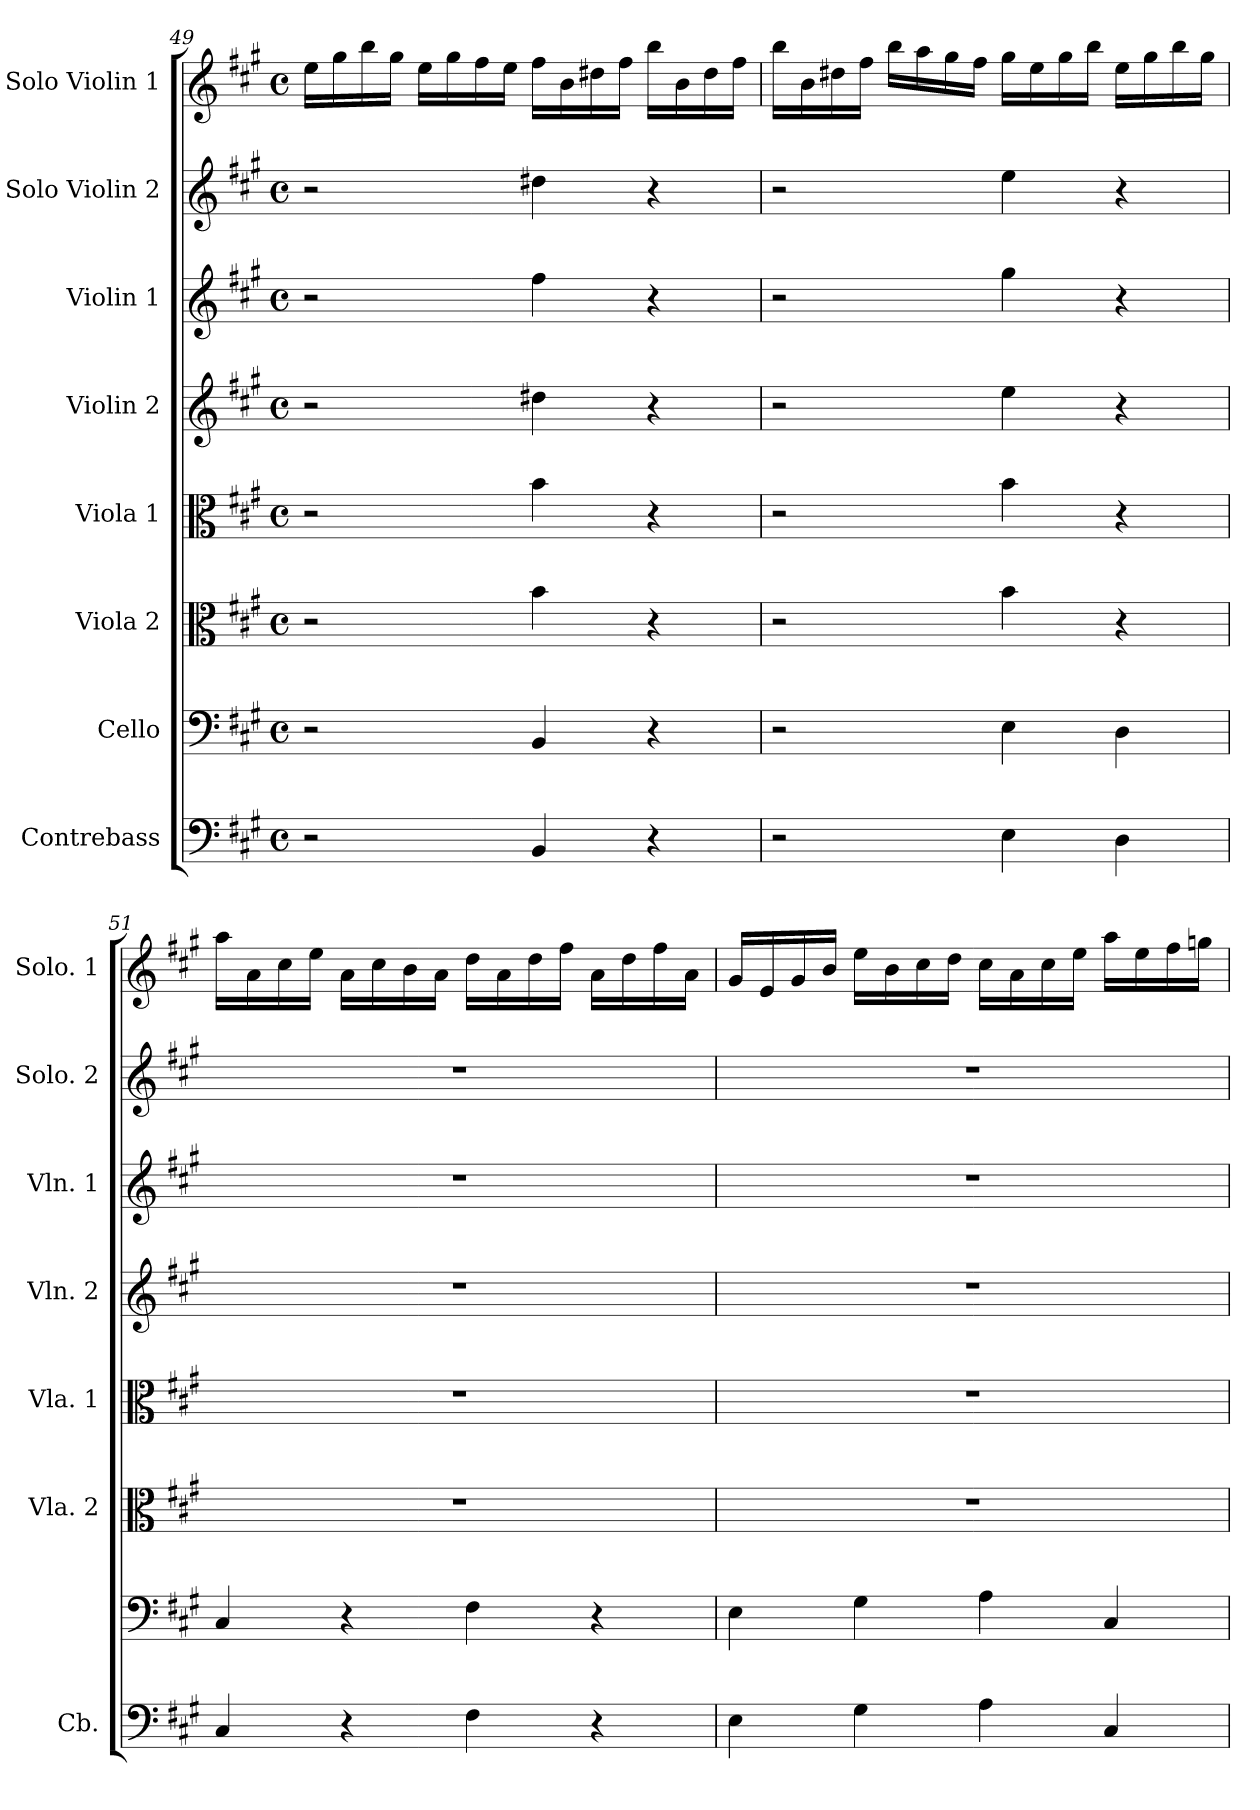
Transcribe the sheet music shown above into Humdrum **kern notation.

**kern	**kern	**kern	**kern	**kern	**kern	**kern	**kern
*part8	*part7	*part6	*part5	*part4	*part3	*part2	*part1
*staff8	*staff7	*staff6	*staff5	*staff4	*staff3	*staff2	*staff1
*I"Contrebass	*I"Cello	*I"Viola 2	*I"Viola 1	*I"Violin 2	*I"Violin 1	*I"Solo Violin 2	*I"Solo Violin 1
*I'Cb.	*	*I'Vla. 2	*I'Vla. 1	*I'Vln. 2	*I'Vln. 1	*I'Solo. 2	*I'Solo. 1
!!LO:PB:g=z
*clefF4	*clefF4	*clefC3	*clefC3	*clefG2	*clefG2	*clefG2	*clefG2
*ITrd7c12	*	*	*	*	*	*	*
*k[f#c#g#]	*k[f#c#g#]	*k[f#c#g#]	*k[f#c#g#]	*k[f#c#g#]	*k[f#c#g#]	*k[f#c#g#]	*k[f#c#g#]
*M4/4	*M4/4	*M4/4	*M4/4	*M4/4	*M4/4	*M4/4	*M4/4
*met(c)	*met(c)	*met(c)	*met(c)	*met(c)	*met(c)	*met(c)	*met(c)
=49	=49	=49	=49	=49	=49	=49	=49
2r	2r	2r	2r	2r	2r	2r	16ee\LL
.	.	.	.	.	.	.	16gg#\
.	.	.	.	.	.	.	16bb\
.	.	.	.	.	.	.	16gg#\JJ
.	.	.	.	.	.	.	16ee\LL
.	.	.	.	.	.	.	16gg#\
.	.	.	.	.	.	.	16ff#\
.	.	.	.	.	.	.	16ee\JJ
4BBB/	4BB/	4b\	4b\	4dd#X\	4ff#\	4dd#X\	16ff#\LL
.	.	.	.	.	.	.	16b\
.	.	.	.	.	.	.	16dd#X\
.	.	.	.	.	.	.	16ff#\JJ
4r	4r	4r	4r	4r	4r	4r	16bb\LL
.	.	.	.	.	.	.	16b\
.	.	.	.	.	.	.	16dd#\
.	.	.	.	.	.	.	16ff#\JJ
=50	=50	=50	=50	=50	=50	=50	=50
2r	2r	2r	2r	2r	2r	2r	16bb\LL
.	.	.	.	.	.	.	16b\
.	.	.	.	.	.	.	16dd#X\
.	.	.	.	.	.	.	16ff#\JJ
.	.	.	.	.	.	.	16bb\LL
.	.	.	.	.	.	.	16aa\
.	.	.	.	.	.	.	16gg#\
.	.	.	.	.	.	.	16ff#\JJ
4EE\	4E\	4b\	4b\	4ee\	4gg#\	4ee\	16gg#\LL
.	.	.	.	.	.	.	16ee\
.	.	.	.	.	.	.	16gg#\
.	.	.	.	.	.	.	16bb\JJ
4DD\	4D\	4r	4r	4r	4r	4r	16ee\LL
.	.	.	.	.	.	.	16gg#\
.	.	.	.	.	.	.	16bb\
.	.	.	.	.	.	.	16gg#\JJ
!!LO:PB:g=z
=51	=51	=51	=51	=51	=51	=51	=51
4CC#/	4C#/	1r	1r	1r	1r	1r	16aa\LL
.	.	.	.	.	.	.	16a\
.	.	.	.	.	.	.	16cc#\
.	.	.	.	.	.	.	16ee\JJ
4r	4r	.	.	.	.	.	16a\LL
.	.	.	.	.	.	.	16cc#\
.	.	.	.	.	.	.	16b\
.	.	.	.	.	.	.	16a\JJ
4FF#\	4F#\	.	.	.	.	.	16dd\LL
.	.	.	.	.	.	.	16a\
.	.	.	.	.	.	.	16dd\
.	.	.	.	.	.	.	16ff#\JJ
4r	4r	.	.	.	.	.	16a\LL
.	.	.	.	.	.	.	16dd\
.	.	.	.	.	.	.	16ff#\
.	.	.	.	.	.	.	16a\JJ
=52	=52	=52	=52	=52	=52	=52	=52
4EE\	4E\	1r	1r	1r	1r	1r	16g#/LL
.	.	.	.	.	.	.	16e/
.	.	.	.	.	.	.	16g#/
.	.	.	.	.	.	.	16b/JJ
4GG#\	4G#\	.	.	.	.	.	16ee\LL
.	.	.	.	.	.	.	16b\
.	.	.	.	.	.	.	16cc#\
.	.	.	.	.	.	.	16dd\JJ
4AA\	4A\	.	.	.	.	.	16cc#\LL
.	.	.	.	.	.	.	16a\
.	.	.	.	.	.	.	16cc#\
.	.	.	.	.	.	.	16ee\JJ
4CC#/	4C#/	.	.	.	.	.	16aa\LL
.	.	.	.	.	.	.	16ee\
.	.	.	.	.	.	.	16ff#\
.	.	.	.	.	.	.	16ggn\JJ
=	=	=	=	=	=	=	=
*-	*-	*-	*-	*-	*-	*-	*-
